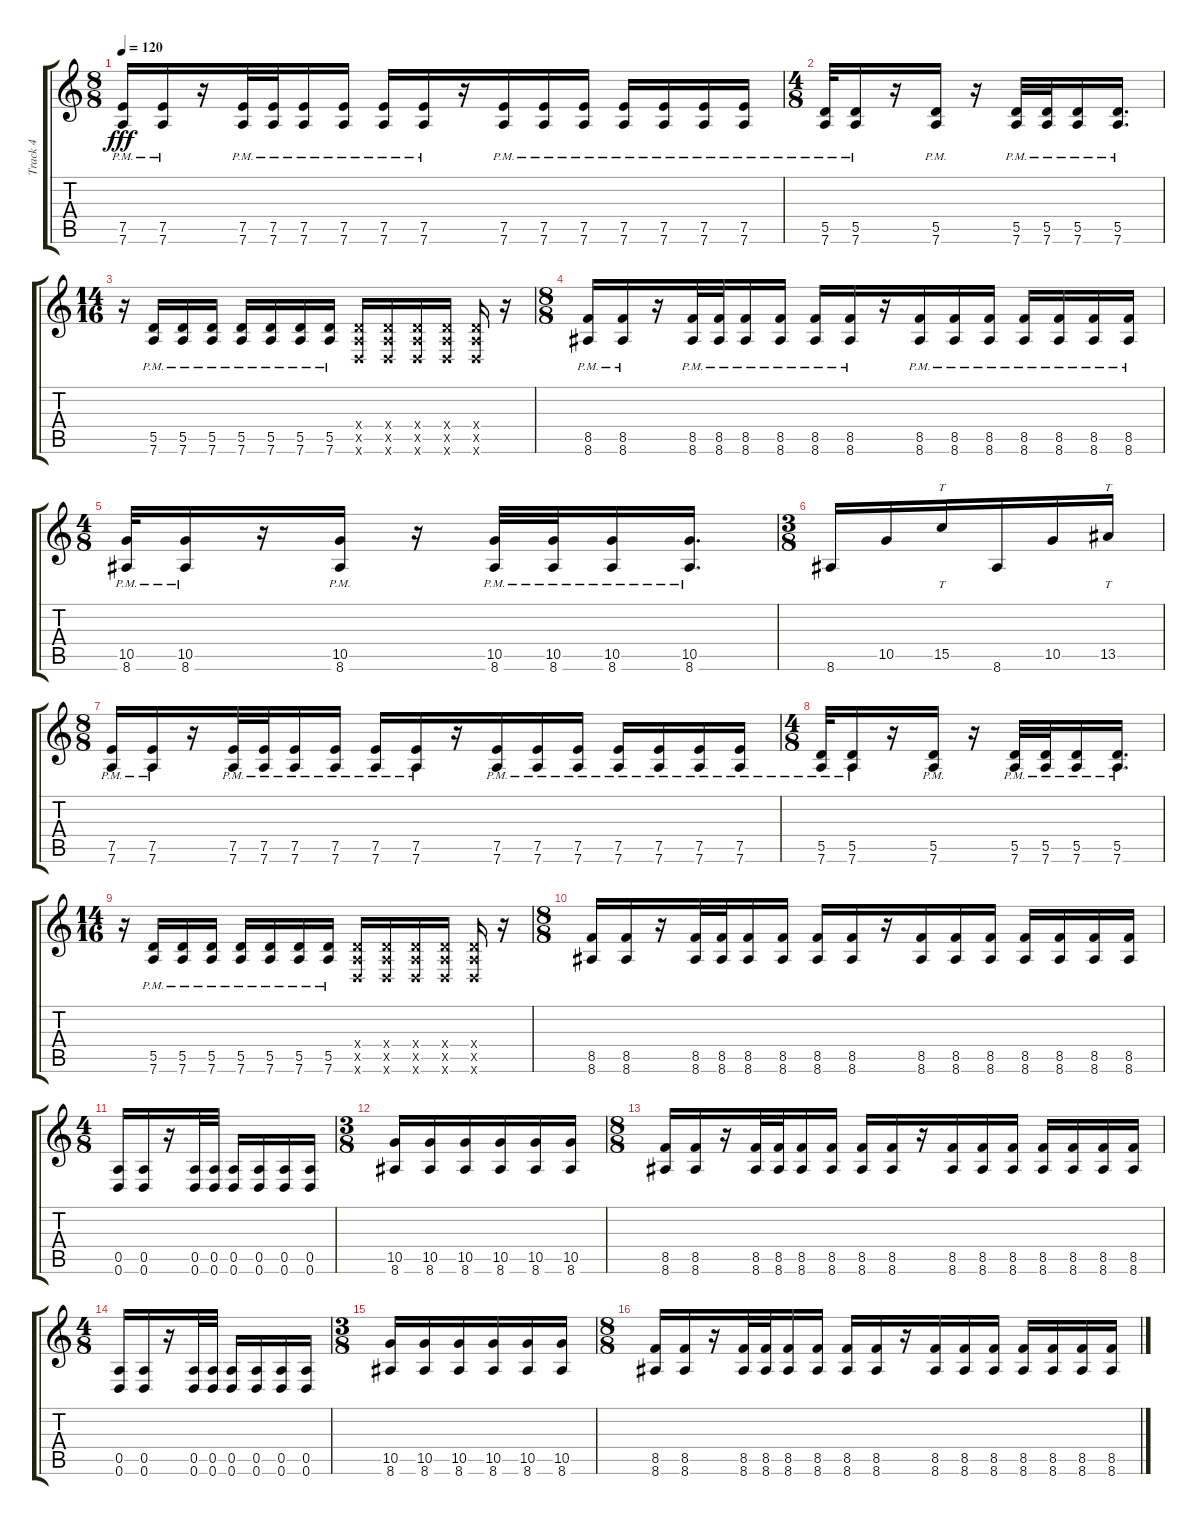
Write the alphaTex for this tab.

\track ("Track 4" "Track 4") {instrument overdrivenguitar}
\staff {score tabs}
\tuning (E4 B3 G3 D3 A2 D2) {hide}
\ts (8 8)
\tempo 120
\clef g2
\ks c
(7.5{pm} 7.6{pm}).16{dy fff} (7.5{pm} 7.6{pm}).16 r.16 (7.5{pm} 7.6{pm}).32 (7.5{pm} 7.6{pm}).32 (7.5{pm} 7.6{pm}).16 (7.5{pm} 7.6{pm}).16 (7.5{pm} 7.6{pm}).16 (7.5{pm} 7.6{pm}).16 r.16 (7.5{pm} 7.6{pm}).16 (7.5{pm} 7.6{pm}).16 (7.5{pm} 7.6{pm}).16 (7.5{pm} 7.6{pm}).16 (7.5{pm} 7.6{pm}).16 (7.5{pm} 7.6{pm}).16 (7.5{pm} 7.6{pm}).16 |
\ts (4 8)
(5.5{pm} 7.6{pm}).32 (5.5{pm} 7.6{pm}).16 r.16 (5.5{pm} 7.6{pm}).16 r.16 (5.5{pm} 7.6{pm}).32 (5.5{pm} 7.6{pm}).32 (5.5{pm} 7.6{pm}).16 (5.5{pm} 7.6{pm}).16{d} |
\ts (14 16)
r.16 (5.5{pm} 7.6{pm}).16 (5.5{pm} 7.6{pm}).16 (5.5{pm} 7.6{pm}).16 (5.5{pm} 7.6{pm}).16 (5.5{pm} 7.6{pm}).16 (5.5{pm} 7.6{pm}).16 (5.5{pm} 7.6{pm}).16 (0.4{x} 0.5{x} 0.6{x}).16 (0.4{x} 0.5{x} 0.6{x}).16 (0.4{x} 0.5{x} 0.6{x}).16 (0.4{x} 0.5{x} 0.6{x}).16 (0.4{x} 0.5{x} 0.6{x}).16 r.16 |
\ts (8 8)
(8.5{pm} 8.6{pm}).16 (8.5{pm} 8.6{pm}).16 r.16 (8.5{pm} 8.6{pm}).32 (8.5{pm} 8.6{pm}).32 (8.5{pm} 8.6{pm}).16 (8.5{pm} 8.6{pm}).16 (8.5{pm} 8.6{pm}).16 (8.5{pm} 8.6{pm}).16 r.16 (8.5{pm} 8.6{pm}).16 (8.5{pm} 8.6{pm}).16 (8.5{pm} 8.6{pm}).16 (8.5{pm} 8.6{pm}).16 (8.5{pm} 8.6{pm}).16 (8.5{pm} 8.6{pm}).16 (8.5{pm} 8.6{pm}).16 |
\ts (4 8)
(10.5{pm} 8.6{pm}).32 (10.5{pm} 8.6{pm}).16 r.16 (10.5{pm} 8.6{pm}).16 r.16 (10.5{pm} 8.6{pm}).32 (10.5{pm} 8.6{pm}).32 (10.5{pm} 8.6{pm}).16 (10.5{pm} 8.6{pm}).16{d} |
\ts (3 8)
8.6.16 10.5.16 15.5.16{tt} 8.6.16 10.5.16 13.5.16{tt} |
\ts (8 8)
(7.5{pm} 7.6{pm}).16 (7.5{pm} 7.6{pm}).16 r.16 (7.5{pm} 7.6{pm}).32 (7.5{pm} 7.6{pm}).32 (7.5{pm} 7.6{pm}).16 (7.5{pm} 7.6{pm}).16 (7.5{pm} 7.6{pm}).16 (7.5{pm} 7.6{pm}).16 r.16 (7.5{pm} 7.6{pm}).16 (7.5{pm} 7.6{pm}).16 (7.5{pm} 7.6{pm}).16 (7.5{pm} 7.6{pm}).16 (7.5{pm} 7.6{pm}).16 (7.5{pm} 7.6{pm}).16 (7.5{pm} 7.6{pm}).16 |
\ts (4 8)
(5.5{pm} 7.6{pm}).32 (5.5{pm} 7.6{pm}).16 r.16 (5.5{pm} 7.6{pm}).16 r.16 (5.5{pm} 7.6{pm}).32 (5.5{pm} 7.6{pm}).32 (5.5{pm} 7.6{pm}).16 (5.5{pm} 7.6{pm}).16{d} |
\ts (14 16)
r.16 (5.5{pm} 7.6{pm}).16 (5.5{pm} 7.6{pm}).16 (5.5{pm} 7.6{pm}).16 (5.5{pm} 7.6{pm}).16 (5.5{pm} 7.6{pm}).16 (5.5{pm} 7.6{pm}).16 (5.5{pm} 7.6{pm}).16 (0.4{x} 0.5{x} 0.6{x}).16 (0.4{x} 0.5{x} 0.6{x}).16 (0.4{x} 0.5{x} 0.6{x}).16 (0.4{x} 0.5{x} 0.6{x}).16 (0.4{x} 0.5{x} 0.6{x}).16 r.16 |
\ts (8 8)
(8.5 8.6).16 (8.5 8.6).16 r.16 (8.5 8.6).32 (8.5 8.6).32 (8.5 8.6).16 (8.5 8.6).16 (8.5 8.6).16 (8.5 8.6).16 r.16 (8.5 8.6).16 (8.5 8.6).16 (8.5 8.6).16 (8.5 8.6).16 (8.5 8.6).16 (8.5 8.6).16 (8.5 8.6).16 |
\ts (4 8)
(0.5 0.6).16 (0.5 0.6).16 r.16 (0.5 0.6).32 (0.5 0.6).32 (0.5 0.6).16 (0.5 0.6).16 (0.5 0.6).16 (0.5 0.6).16 |
\ts (3 8)
(10.5 8.6).16 (10.5 8.6).16 (10.5 8.6).16 (10.5 8.6).16 (10.5 8.6).16 (10.5 8.6).16 |
\ts (8 8)
(8.5 8.6).16 (8.5 8.6).16 r.16 (8.5 8.6).32 (8.5 8.6).32 (8.5 8.6).16 (8.5 8.6).16 (8.5 8.6).16 (8.5 8.6).16 r.16 (8.5 8.6).16 (8.5 8.6).16 (8.5 8.6).16 (8.5 8.6).16 (8.5 8.6).16 (8.5 8.6).16 (8.5 8.6).16 |
\ts (4 8)
(0.5 0.6).16 (0.5 0.6).16 r.16 (0.5 0.6).32 (0.5 0.6).32 (0.5 0.6).16 (0.5 0.6).16 (0.5 0.6).16 (0.5 0.6).16 |
\ts (3 8)
(10.5 8.6).16 (10.5 8.6).16 (10.5 8.6).16 (10.5 8.6).16 (10.5 8.6).16 (10.5 8.6).16 |
\ts (8 8)
(8.5 8.6).16 (8.5 8.6).16 r.16 (8.5 8.6).32 (8.5 8.6).32 (8.5 8.6).16 (8.5 8.6).16 (8.5 8.6).16 (8.5 8.6).16 r.16 (8.5 8.6).16 (8.5 8.6).16 (8.5 8.6).16 (8.5 8.6).16 (8.5 8.6).16 (8.5 8.6).16 (8.5 8.6).16
